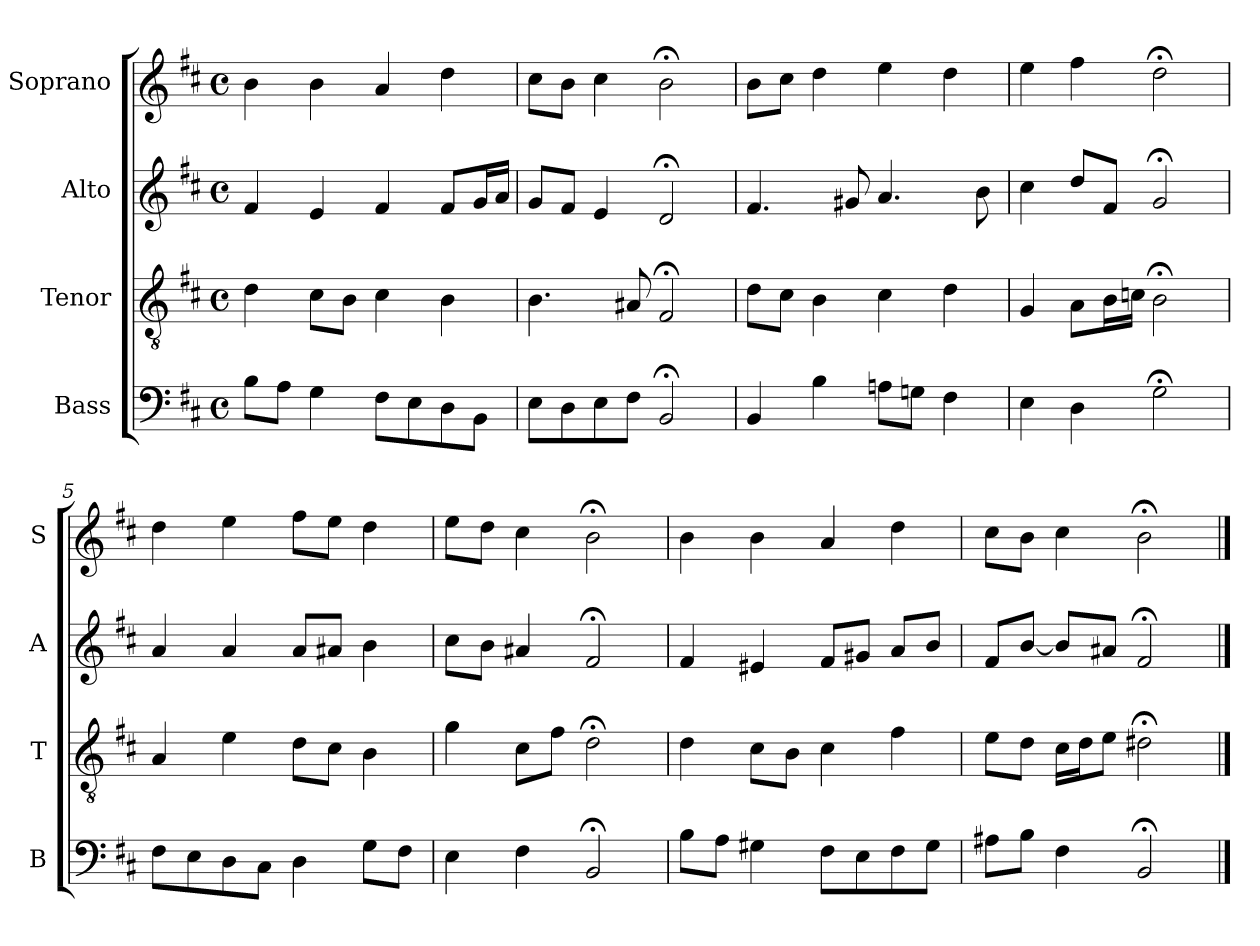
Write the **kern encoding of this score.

**kern	**kern	**kern	**kern
*part4	*part3	*part2	*part1
*staff4	*staff3	*staff2	*staff1
*I"Bass	*I"Tenor	*I"Alto	*I"Soprano
*I'B	*I'T	*I'A	*I'S
*clefF4	*clefGv2	*clefG2	*clefG2
*k[f#c#]	*k[f#c#]	*k[f#c#]	*k[f#c#]
*b:	*b:	*b:	*b:
*M4/4	*M4/4	*M4/4	*M4/4
*met(c)	*met(c)	*met(c)	*met(c)
*MM100	*MM100	*MM100	*MM100
=1	=1	=1	=1
8BL	4d	4f#	4b
8AJ	.	.	.
4G	8c#L	4e	4b
.	8BJ	.	.
8F#L	4c#	4f#	4a
8E	.	.	.
8D	4B	8f#L	4dd
8BBJ	.	16gL	.
.	.	16aJJ	.
=2	=2	=2	=2
8EL	4.B	8gL	8cc#L
8D	.	8f#J	8bJ
8E	.	4e	4cc#
8F#J	8A#X	.	.
2BB;<	2F#;<	2d;<	2b;<
=3	=3	=3	=3
4BB	8dL	4.f#	8bL
.	8c#J	.	8cc#J
4B	4B	.	4dd
.	.	8g#X	.
8AnL	4c#	4.a	4ee
8GnJ	.	.	.
4F#	4d	.	4dd
.	.	8b	.
=4	=4	=4	=4
4E	4G	4cc#	4ee
4D	8AL	8ddL	4ff#
.	16BL	8f#J	.
.	16cnJJ	.	.
2G;<	2B;<	2g;<	2dd;<
=5	=5	=5	=5
8F#L	4A	4a	4dd
8E	.	.	.
8D	4e	4a	4ee
8C#J	.	.	.
4D	8dL	8aL	8ff#L
.	8c#J	8a#XJ	8eeJ
8GL	4B	4b	4dd
8F#J	.	.	.
=6	=6	=6	=6
4E	4g	8cc#L	8eeL
.	.	8bJ	8ddJ
4F#	8c#L	4a#X	4cc#
.	8f#J	.	.
2BB;<	2d;<	2f#;<	2b;<
=7	=7	=7	=7
8BL	4d	4f#	4b
8AJ	.	.	.
4G#X	8c#L	4e#X	4b
.	8BJ	.	.
8F#L	4c#	8f#L	4a
8E	.	8g#XJ	.
8F#	4f#	8aL	4dd
8G#J	.	8bJ	.
=8	=8	=8	=8
8A#XiL	8eiL	8f#iL	8cc#iL
8BJ	8dJ	[8bJ	8bJ
4F#	16c#LL	8bL]	4cc#
.	16dJ	.	.
.	8eJ	8a#XJ	.
2BB;<	2d#X;<	2f#;<	2b;<
==	==	==	==
*-	*-	*-	*-
